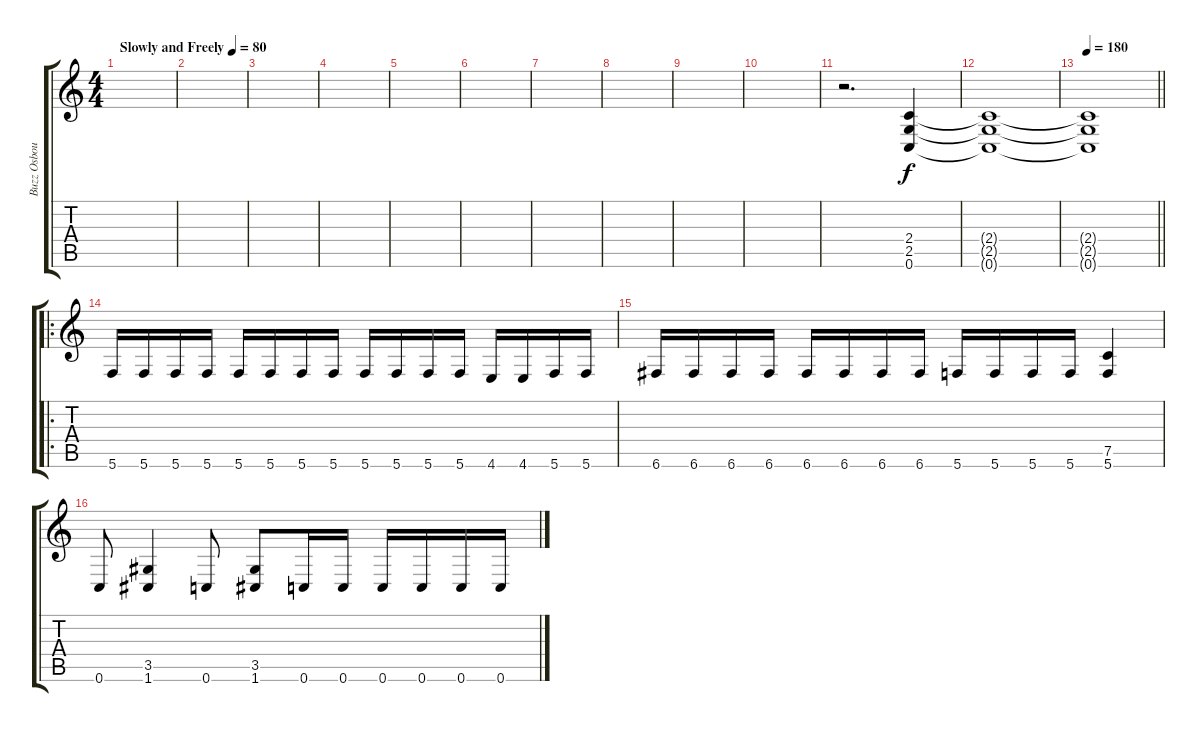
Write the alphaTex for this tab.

\track ("Buzz Osbourne" "Buzz Osbou") {instrument distortionguitar}
\staff {score tabs}
\tuning (C4 G3 Eb3 Bb2 F2 C2) {hide}
\ts (4 4)
\tempo (80 "Slowly and Freely")
\clef g2
\ks c
|
|
|
|
|
|
|
|
|
|
r.2{d} (2.4 2.5 0.6).4 |
(2.4{t} 2.5{t} 0.6{t}).1 |
\tempo 180
\barLineRight lightlight
(2.4{t} 2.5{t} 0.6{t}).1 |
\ro
5.6.16 5.6.16 5.6.16 5.6.16 5.6.16 5.6.16 5.6.16 5.6.16 5.6.16 5.6.16 5.6.16 5.6.16 4.6.16 4.6.16 5.6.16 5.6.16 |
6.6.16 6.6.16 6.6.16 6.6.16 6.6.16 6.6.16 6.6.16 6.6.16 5.6.16 5.6.16 5.6.16 5.6.16 (7.5 5.6).4 |
0.6.8 (3.5 1.6).4 0.6.8 (3.5 1.6).8 0.6.16 0.6.16 0.6.16 0.6.16 0.6.16 0.6.16
